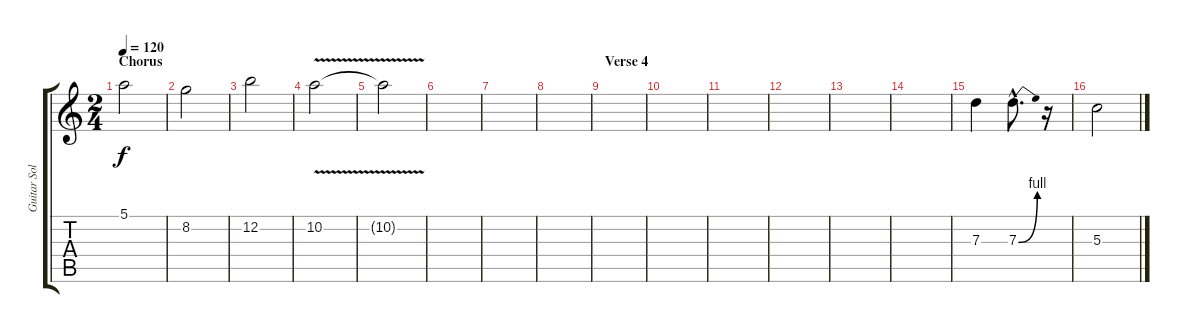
\track ("Guitar Solo" "Guitar Sol") {instrument electricguitarjazz}
\staff {score tabs}
\tuning (E4 B3 G3 D3 A2 E2) {hide}
\ts (2 4)
\section ("" "Chorus")
\tempo 120
\clef g2
\ks c
5.1.2{dy f} |
8.2.2 |
12.2.2 |
10.2{v}.2 |
10.2{t}.2 |
|
|
|
\section ("" "Verse 4")
|
|
|
|
|
|
7.3.4 7.3{be (bend 0 0 60 4) hac}.8{d} r.16 |
5.3.2
